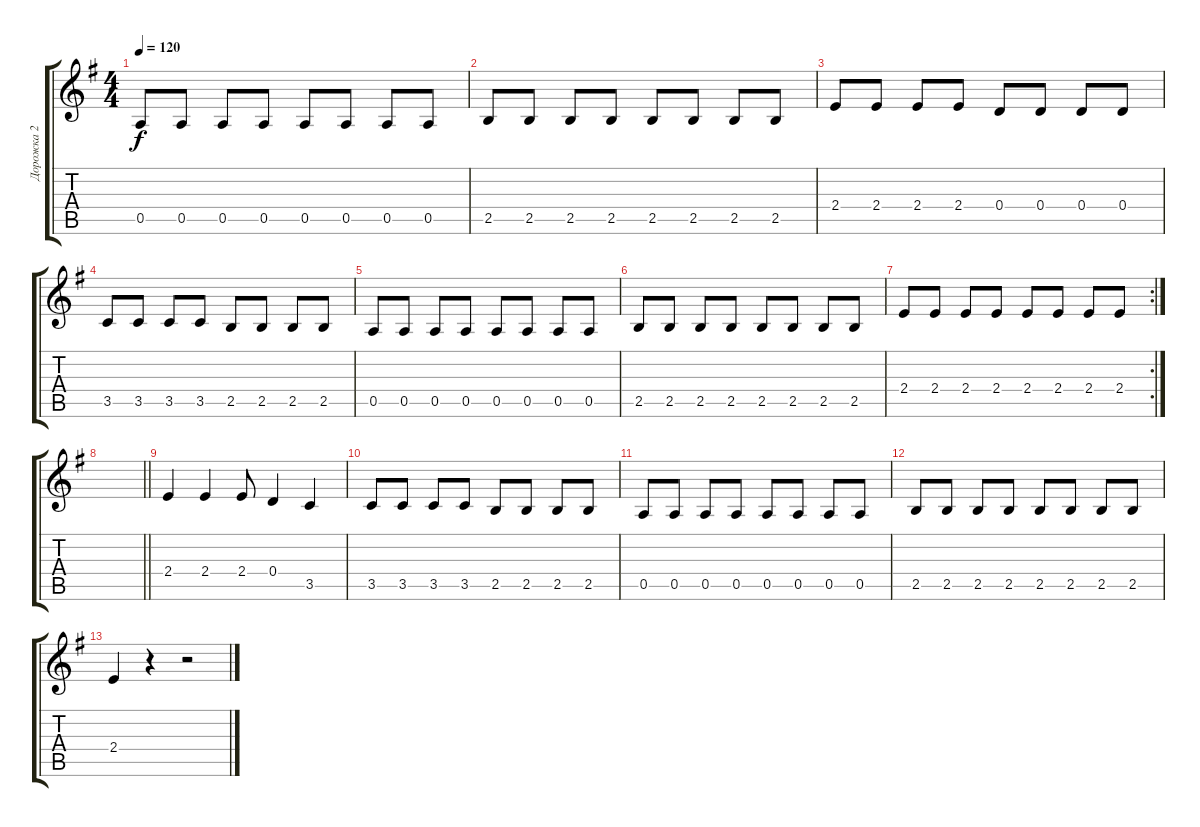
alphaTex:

\track ("Дорожка 2" "Дорожка 2") {instrument electricbasspick}
\staff {score tabs}
\tuning (E4 B3 G3 D3 A2 E2) {hide}
\ts (4 4)
\tempo 120
\clef g2
\ks g
0.5.8{dy f} 0.5.8 0.5.8 0.5.8 0.5.8 0.5.8 0.5.8 0.5.8 |
2.5.8 2.5.8 2.5.8 2.5.8 2.5.8 2.5.8 2.5.8 2.5.8 |
2.4.8 2.4.8 2.4.8 2.4.8 0.4.8 0.4.8 0.4.8 0.4.8 |
3.5.8 3.5.8 3.5.8 3.5.8 2.5.8 2.5.8 2.5.8 2.5.8 |
0.5.8 0.5.8 0.5.8 0.5.8 0.5.8 0.5.8 0.5.8 0.5.8 |
2.5.8 2.5.8 2.5.8 2.5.8 2.5.8 2.5.8 2.5.8 2.5.8 |
\rc 2
2.4.8 2.4.8 2.4.8 2.4.8 2.4.8 2.4.8 2.4.8 2.4.8 |
\barLineRight lightlight
|
2.4.4 2.4.4 2.4.8 0.4.4 3.5.4 |
3.5.8 3.5.8 3.5.8 3.5.8 2.5.8 2.5.8 2.5.8 2.5.8 |
0.5.8 0.5.8 0.5.8 0.5.8 0.5.8 0.5.8 0.5.8 0.5.8 |
2.5.8 2.5.8 2.5.8 2.5.8 2.5.8 2.5.8 2.5.8 2.5.8 |
2.4.4 r.4 r.2
